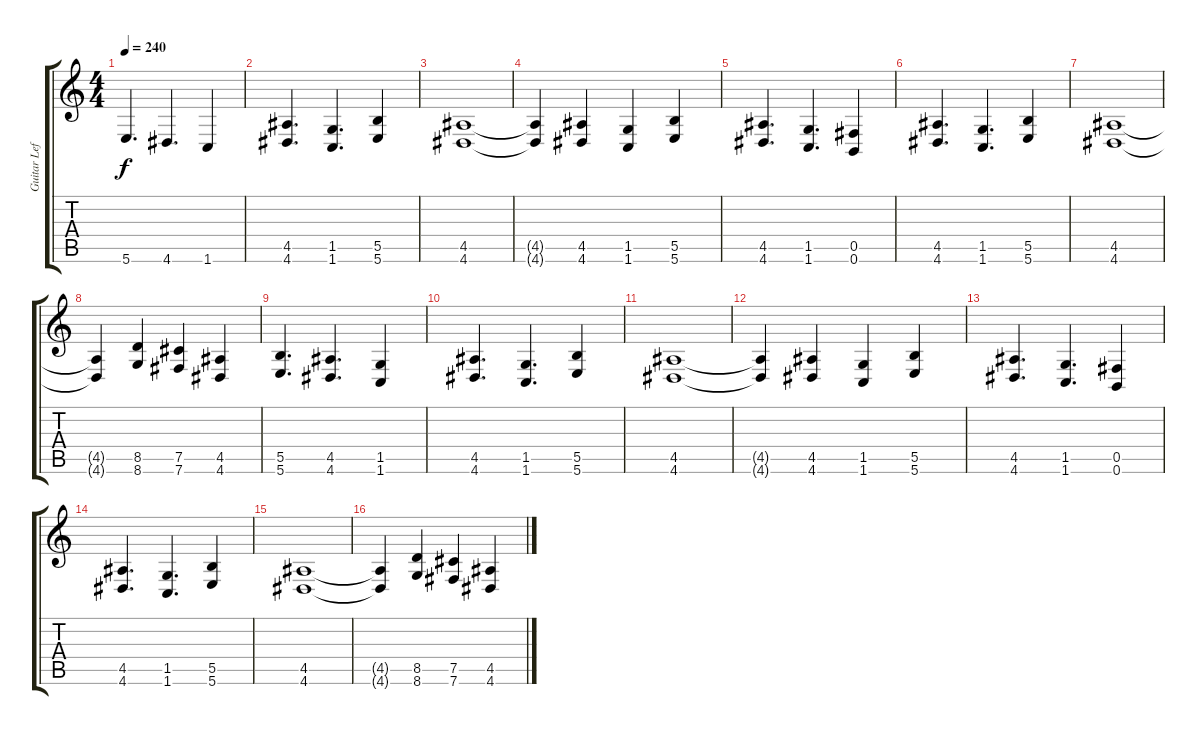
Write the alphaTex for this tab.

\track ("Guitar Left" "Guitar Lef") {instrument distortionguitar}
\staff {score tabs}
\tuning (Db4 Ab3 E3 B2 Gb2 B1) {hide}
\ts (4 4)
\tempo 240
\clef g2
\ks c
5.6.4{d dy f} 4.6.4{d} 1.6.4 |
(4.5 4.6).4{d} (1.5 1.6).4{d} (5.5 5.6).4 |
(4.5 4.6).1 |
(4.5{t} 4.6{t}).4 (4.5 4.6).4 (1.5 1.6).4 (5.5 5.6).4 |
(4.5 4.6).4{d} (1.5 1.6).4{d} (0.5 0.6).4 |
(4.5 4.6).4{d} (1.5 1.6).4{d} (5.5 5.6).4 |
(4.5 4.6).1 |
(4.5{t} 4.6{t}).4 (8.5 8.6).4 (7.5 7.6).4 (4.5 4.6).4 |
(5.5 5.6).4{d} (4.5 4.6).4{d} (1.5 1.6).4 |
(4.5 4.6).4{d} (1.5 1.6).4{d} (5.5 5.6).4 |
(4.5 4.6).1 |
(4.5{t} 4.6{t}).4 (4.5 4.6).4 (1.5 1.6).4 (5.5 5.6).4 |
(4.5 4.6).4{d} (1.5 1.6).4{d} (0.5 0.6).4 |
(4.5 4.6).4{d} (1.5 1.6).4{d} (5.5 5.6).4 |
(4.5 4.6).1 |
(4.5{t} 4.6{t}).4 (8.5 8.6).4 (7.5 7.6).4 (4.5 4.6).4
